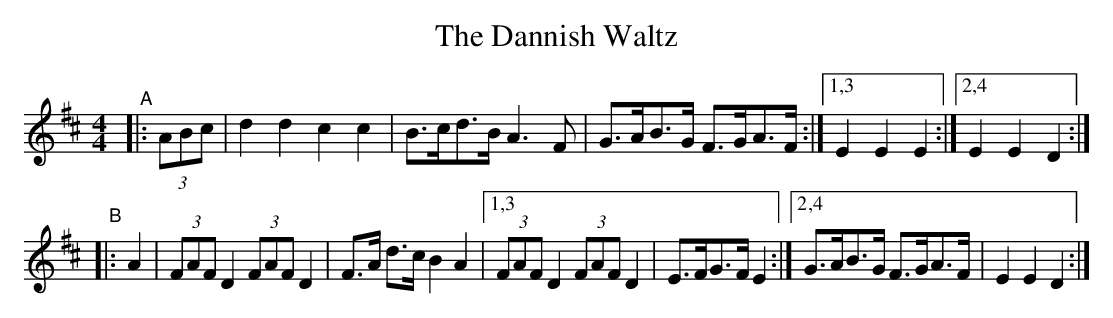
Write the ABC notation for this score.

X:1
T:The Dannish Waltz
M:4/4
L:1/8
K:Dmaj
"^A"
|: (3ABc | d2d2 c2c2 | B>cd>B A3F | G>AB>G F>GA>F :|[1,3 E2E2 E2 :|[2,4 E2E2 D2 :|
"^B"
|: A2 | (3FAF D2 (3FAF D2 | F>A d>c B2A2 |[1,3 (3FAF D2 (3FAF D2 | E>FG>F E2 :|[2,4 G>AB>G F>GA>F | E2E2 D2 :|
